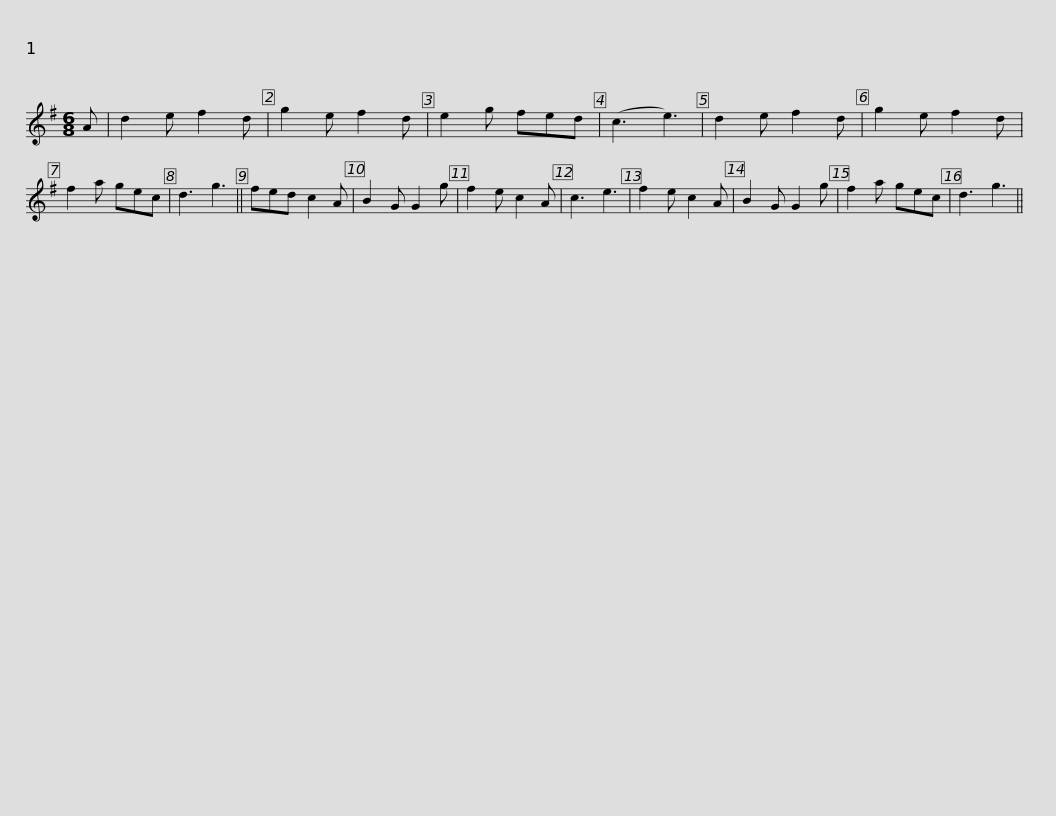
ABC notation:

X:1
L:1/8
M:6/8
I:linebreak $
K:G
V:1 treble
V:1
 A | d2 e f2 d | g2 e f2 d | e2 g fed | (c3 e3) | %5
 d2 e f2 d | g2 e f2 d | f2 a gec | d3 g3 || fed c2 A |$ %10
 B2 G G2 g | f2 e c2 A | c3 e3 | f2 e c2 A | B2 G G2 g | %15
 f2 a gec | d3 g3 || %17
